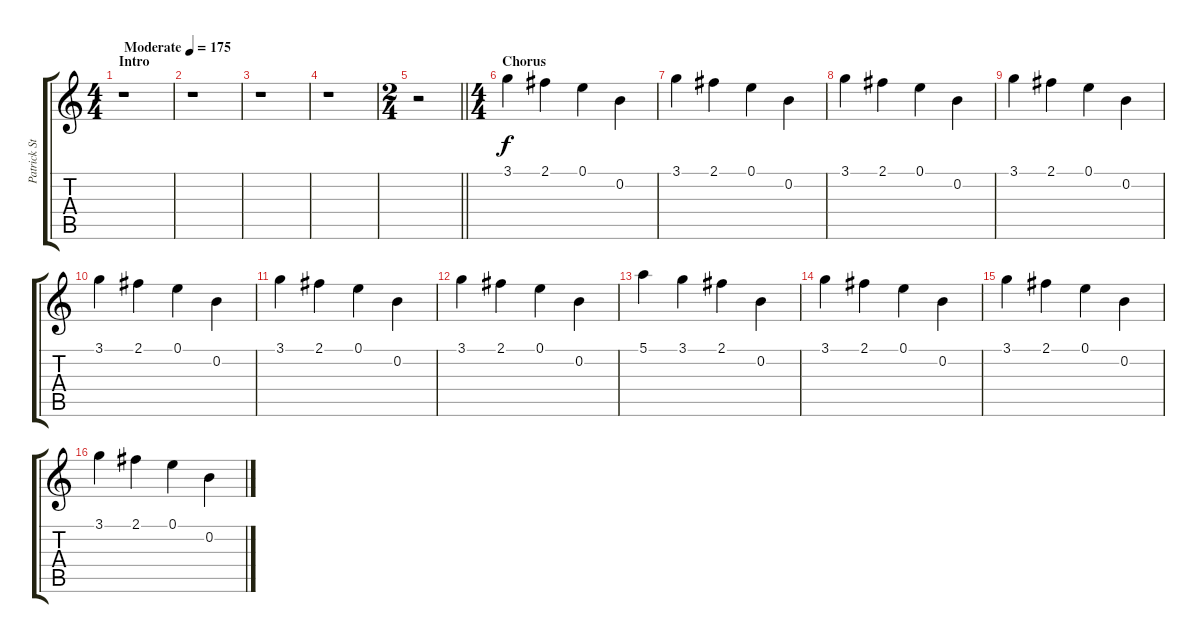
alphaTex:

\track ("Patrick Stumph (Rythmn Guitar)" "Patrick St") {instrument distortionguitar}
\staff {score tabs}
\tuning (E4 B3 G3 D3 A2 D2) {hide}
\ts (4 4)
\section ("" "Intro")
\tempo (175 "Moderate")
\clef g2
\ks c
r.1{dy f instrument distortionguitar} |
r.1 |
r.1 |
r.1 |
\ts (2 4)
\barLineRight lightlight
r.2 |
\ts (4 4)
\section ("" "Chorus")
3.1.4 2.1.4 0.1.4 0.2.4 |
3.1.4 2.1.4 0.1.4 0.2.4 |
3.1.4 2.1.4 0.1.4 0.2.4 |
3.1.4 2.1.4 0.1.4 0.2.4 |
3.1.4 2.1.4 0.1.4 0.2.4 |
3.1.4 2.1.4 0.1.4 0.2.4 |
3.1.4 2.1.4 0.1.4 0.2.4 |
5.1.4 3.1.4 2.1.4 0.2.4 |
3.1.4 2.1.4 0.1.4 0.2.4 |
3.1.4 2.1.4 0.1.4 0.2.4 |
3.1.4 2.1.4 0.1.4 0.2.4
